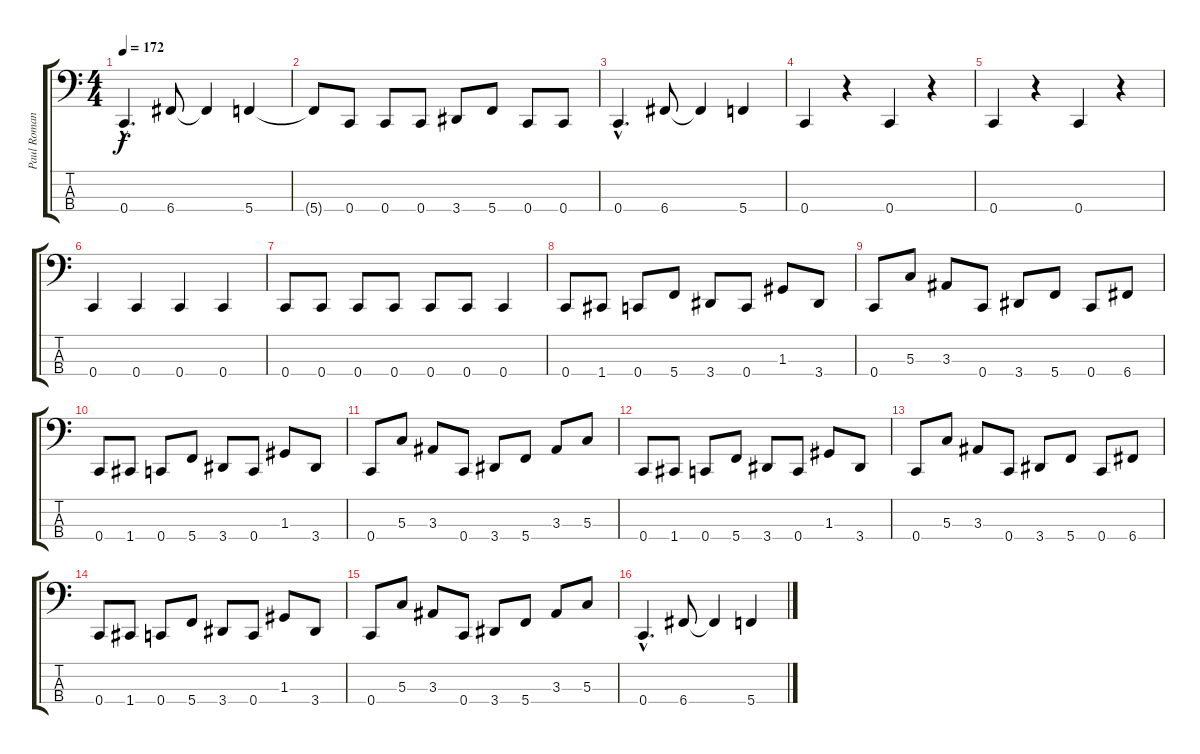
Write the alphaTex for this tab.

\track ("Paul Romanko" "Paul Roman") {instrument electricbassfinger}
\staff {score tabs}
\tuning (F2 C2 G1 C1) {hide}
\ts (4 4)
\tempo 172
\clef f4
\ks c
0.4{hac}.4{d dy f} 6.4.8 6.4{t}.4 5.4.4 |
5.4{t}.8 0.4.8 0.4.8 0.4.8 3.4.8 5.4.8 0.4.8 0.4.8 |
0.4{hac}.4{d} 6.4.8 6.4{t}.4 5.4.4 |
0.4.4 r.4 0.4.4 r.4 |
0.4.4 r.4 0.4.4 r.4 |
0.4.4 0.4.4 0.4.4 0.4.4 |
0.4.8 0.4.8 0.4.8 0.4.8 0.4.8 0.4.8 0.4.4 |
0.4.8 1.4.8 0.4.8 5.4.8 3.4.8 0.4.8 1.3.8 3.4.8 |
0.4.8 5.3.8 3.3.8 0.4.8 3.4.8 5.4.8 0.4.8 6.4.8 |
0.4.8 1.4.8 0.4.8 5.4.8 3.4.8 0.4.8 1.3.8 3.4.8 |
0.4.8 5.3.8 3.3.8 0.4.8 3.4.8 5.4.8 3.3.8 5.3.8 |
0.4.8 1.4.8 0.4.8 5.4.8 3.4.8 0.4.8 1.3.8 3.4.8 |
0.4.8 5.3.8 3.3.8 0.4.8 3.4.8 5.4.8 0.4.8 6.4.8 |
0.4.8 1.4.8 0.4.8 5.4.8 3.4.8 0.4.8 1.3.8 3.4.8 |
0.4.8 5.3.8 3.3.8 0.4.8 3.4.8 5.4.8 3.3.8 5.3.8 |
0.4{hac}.4{d} 6.4.8 6.4{t}.4 5.4.4
